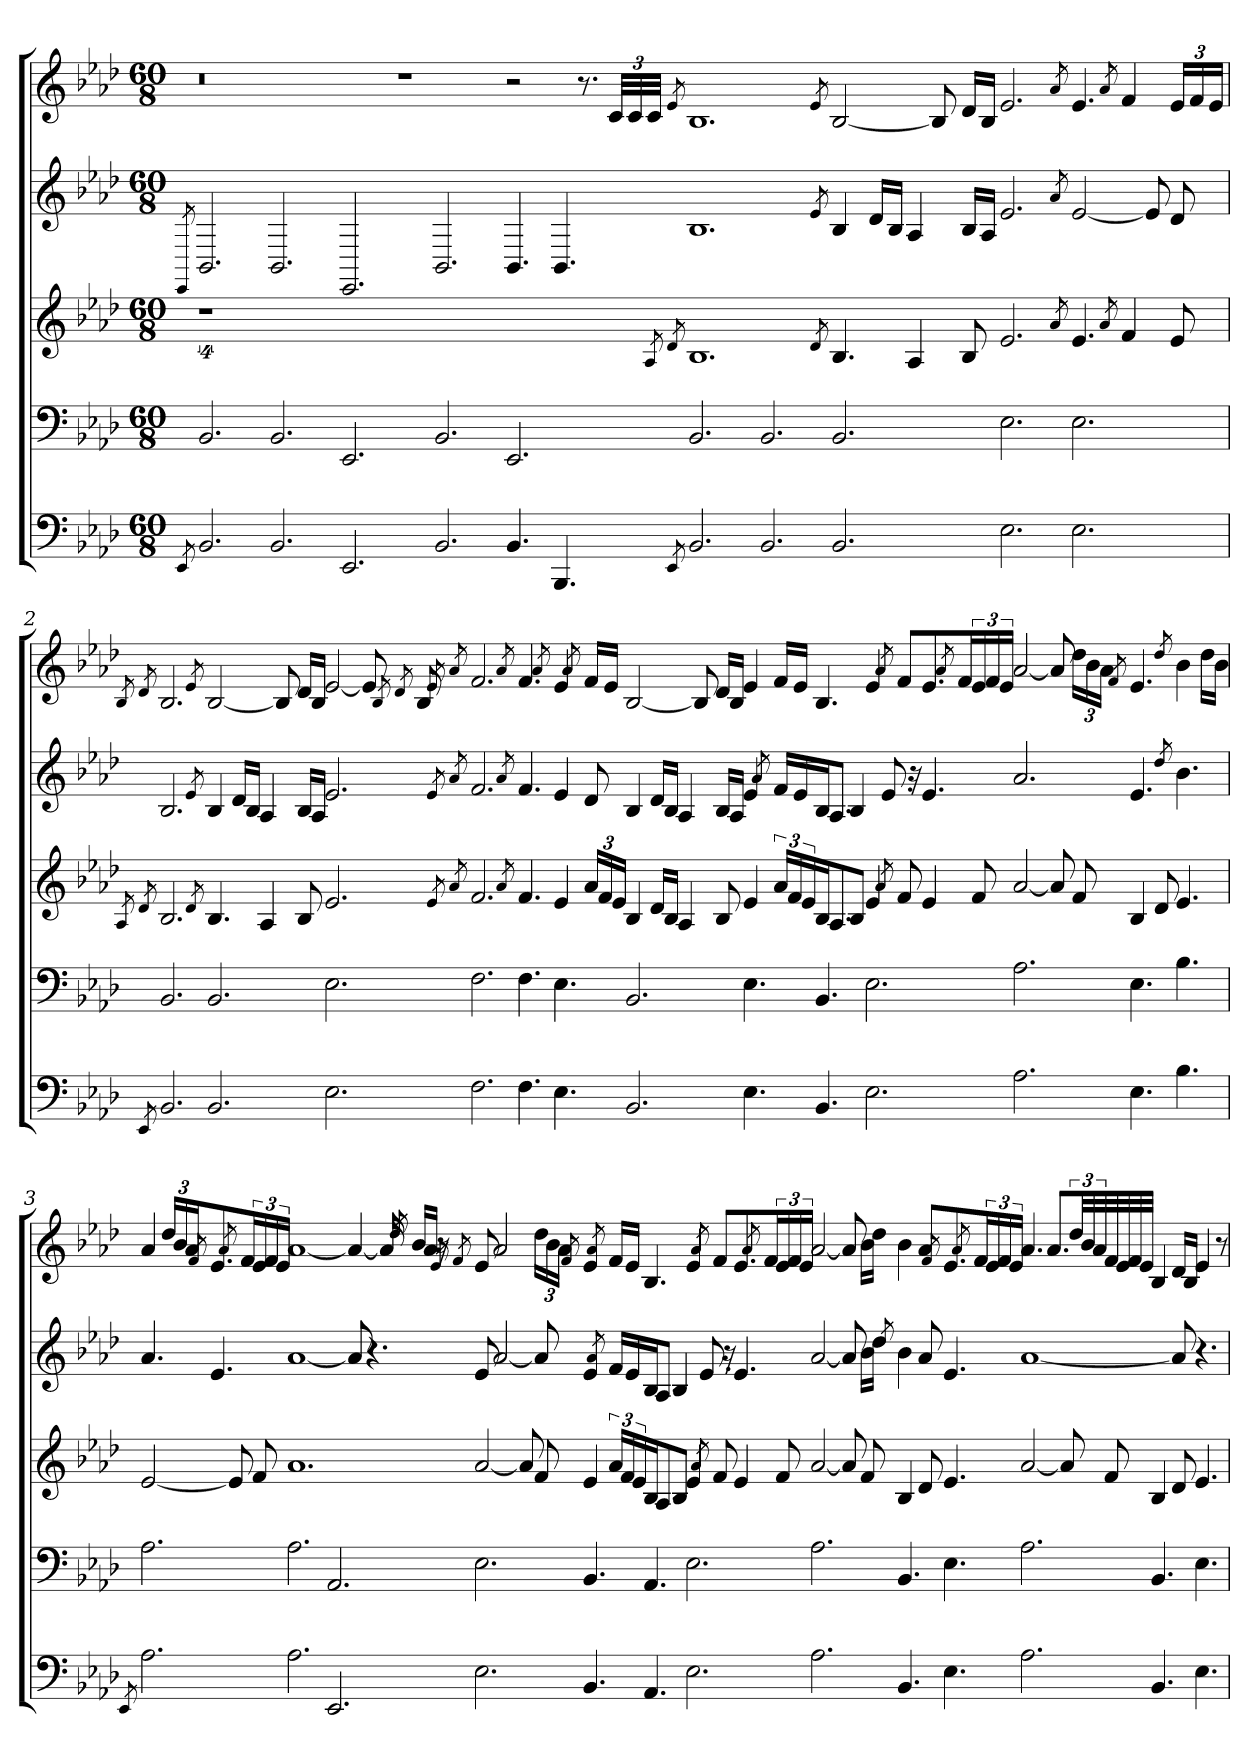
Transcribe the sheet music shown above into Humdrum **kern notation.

**kern	**kern	**kern	**kern	**kern
*part5	*part4	*part3	*part2	*part1
*staff5	*staff4	*staff3	*staff2	*staff1
*clefF4	*clefF4	*clefG2	*clefG2	*clefG2
*k[b-e-a-d-]	*k[b-e-a-d-]	*k[b-e-a-d-]	*k[b-e-a-d-]	*k[b-e-a-d-]
*M60/8	*M60/8	*M60/8	*M60/8	*M60/8
=1	=1	=1	=1	=1
8qEE-	.	.	8qEE-	.
2.BB-	2.BB-	4%15r	2.BB-	0r
2.BB-	2.BB-	.	2.BB-	.
2.EE-	2.EE-	.	2.EE-	.
.	.	.	.	1r
2.BB-	2.BB-	.	2.BB-	.
4.BB-	2.EE-	.	4.BB-	2r
4.BBB-	.	.	4.BB-	.
.	.	.	.	8.r
.	.	.	.	48c/LLL
.	.	.	.	48c/
.	.	.	.	48c/JJJ
.	.	8qA-	.	.
8qEE-	.	8qd-	.	8qe-
2.BB-	2.BB-	1.B-	1.B-	1.B-
2.BB-	2.BB-	.	.	.
.	.	8qd-	8qe-	8qe-
2.BB-	2.BB-	4.B-	4B-	[2B-
.	.	.	16d-/LL	.
.	.	.	16B-/JJ	.
.	.	4A-	4A-	.
.	.	.	.	8B-]
.	.	8B-	16B-/LL	16d-/LL
.	.	.	16A-/JJ	16B-/JJ
2.E-	2.E-	2.e-	2.e-	2.e-
.	.	8qa-	8qa-	8qa-
2.E-	2.E-	4.e-	[2e-	4.e-
.	.	8qa-	.	8qa-
.	.	4f	.	4f
.	.	.	8e-]	.
.	.	8e-	8d-	24e-/LL
.	.	.	.	24f/
.	.	.	.	24e-/JJ
=2	=2	=2	=2	=2
.	.	8qA-	.	8qB-
8qEE-	.	8qd-	.	8qd-
2.BB-	2.BB-	2.B-	2.B-	2.B-
.	.	8qd-	8qe-	8qe-
2.BB-	2.BB-	4.B-	4B-	[2B-
.	.	.	16d-/LL	.
.	.	.	16B-/JJ	.
.	.	4A-	4A-	.
.	.	.	.	8B-]
.	.	8B-	16B-/LL	16d-/LL
.	.	.	16A-/JJ	16B-/JJ
2.E-	2.E-	2.e-	2.e-	[2e-
.	.	.	.	8e-]
.	.	.	.	8qB-
.	.	.	.	8qd-
.	.	.	.	8B-
.	.	8qe-	8qe-	8qe-
.	.	8qa-	8qa-	8qa-
2.F	2.F	2.f	2.f	2.f
.	.	8qa-	8qa-	8qa-
4.F	4.F	4.f	4.f	4.f
.	.	.	.	8qa-
4.E-	4.E-	4e-	4e-	4e-
.	.	.	.	8qa-
.	.	24a-/LL	8d-	16f/LL
.	.	24f/	.	.
.	.	.	.	16e-/JJ
.	.	24e-/JJ	.	.
2.BB-	2.BB-	4B-	4B-	[2B-
.	.	16d-/LL	16d-/LL	.
.	.	16B-/JJ	16B-/JJ	.
.	.	4A-	4A-	.
.	.	.	.	8B-]
.	.	8B-	16B-/LL	16d-/LL
.	.	.	16A-/JJ	16B-/JJ
4.E-	4.E-	4e-	4e-	4e-
.	.	.	8qa-	.
.	.	24a-/LL	16f/LL	16f/LL
.	.	24f/	.	.
.	.	.	16e-/	16e-/JJ
.	.	24e-/	.	.
4.BB-	4.BB-	16B-/J	16B-/J	4.B-
.	.	8.A-/	8.A-/J	.
.	.	8B-/J	4B-	.
2.E-	2.E-	4e-	.	4e-
.	.	.	8.e-	.
.	.	8qa-	.	8qa-
.	.	8f	.	8f/L
.	.	.	16r	.
.	.	4e-	4.e-	8.e-/
.	.	.	.	8qa-/
.	.	.	.	16f/L
.	.	8f	.	24e-/
.	.	.	.	24f/
.	.	.	.	24e-/JJ
2.A-	2.A-	[2a-	2.a-	[2a-
.	.	8a-]	.	8a-]
.	.	8f	.	24dd-\LL
.	.	.	.	24b-\
.	.	.	.	24a-\JJ
.	.	.	.	8qf
4.E-	4.E-	4B-	4.e-	4.e-
.	.	8d-	.	.
.	.	.	8qdd-	8qdd-
4.B-	4.B-	4.e-	4.b-	4b-
.	.	.	.	16dd-\LL
.	.	.	.	16b-\JJ
=3	=3	=3	=3	=3
8qEE-	.	.	.	.
2.A-	2.A-	[2e-	4.a-	4a-
.	.	.	.	24dd-/LL
.	.	.	.	24b-/
.	.	.	.	24a-/J
.	.	.	.	8qf/
.	.	.	4.e-	8.e-/
.	.	8e-]	.	.
.	.	.	.	8qa-/
.	.	.	.	16f/L
.	.	8f	.	24e-/
.	.	.	.	24f/
.	.	.	.	24e-/JJ
2.A-	2.A-	1.a-	[1a-	[1a-
2.EE-	2.AA-	.	.	.
.	.	.	8a-]	4a-_
.	.	.	4.r	.
.	.	.	.	16a-]
.	.	.	.	8qdd-
.	.	.	.	16b-/LL
.	.	.	.	16a-/JJ
.	.	.	.	16r
.	.	.	.	8qe-
.	.	.	.	8qf
2.E-	2.E-	[2a-	8e-	8e-
.	.	.	[2a-	2a-
.	.	8a-]	.	.
.	.	8f	8a-]	24dd-\LL
.	.	.	.	24b-\
.	.	.	.	24a-\JJ
.	.	.	.	8qf
4.BB-	4.BB-	4e-	4e-	4e-
.	.	.	8qa-	8qa-
.	.	24a-/LL	16f/LL	16f/LL
.	.	24f/	.	.
.	.	.	16e-/	16e-/JJ
.	.	24e-/	.	.
4.AA-	4.AA-	16B-/J	16B-/J	4.B-
.	.	8.A-/	8.A-/J	.
.	.	8B-/J	4B-	.
2.E-	2.E-	4e-	.	4e-
.	.	.	8.e-	.
.	.	8qa-	.	8qa-
.	.	8f	.	8f/L
.	.	.	16r	.
.	.	4e-	4.e-	8.e-/
.	.	.	.	8qa-/
.	.	.	.	16f/L
.	.	8f	.	24e-/
.	.	.	.	24f/
.	.	.	.	24e-/JJ
2.A-	2.A-	[2a-	[2a-	[2a-
.	.	8a-]	8a-]	8a-]
.	.	8f	16b-\LL	16b-\LL
.	.	.	16dd-\JJ	16dd-\JJ
.	.	.	8qdd-	.
4.BB-	4.BB-	4B-	4b-	4b-
.	.	8d-	8a-	8a-/L
.	.	.	.	8qf/
4.E-	4.E-	4.e-	4.e-	8.e-/
.	.	.	.	8qa-/
.	.	.	.	16f/L
.	.	.	.	24e-/
.	.	.	.	24f/
.	.	.	.	24e-/JJ
2.A-	2.A-	[2a-	[1a-	4.a-
.	.	.	.	8.a-/L
.	.	8a-]	.	.
.	.	.	.	48dd-/LL
.	.	.	.	48b-/
.	.	.	.	48a-/
.	.	8f	.	32f/
.	.	.	.	32e-/
.	.	.	.	32f/
.	.	.	.	32e-/JJJ
4.BB-	4.BB-	4B-	.	4B-
.	.	8d-	8a-]	16d-/LL
.	.	.	.	16B-/JJ
4.E-	4.E-	4.e-	4.r	4e-
.	.	.	.	8r
=	=	=	=	=
*-	*-	*-	*-	*-
